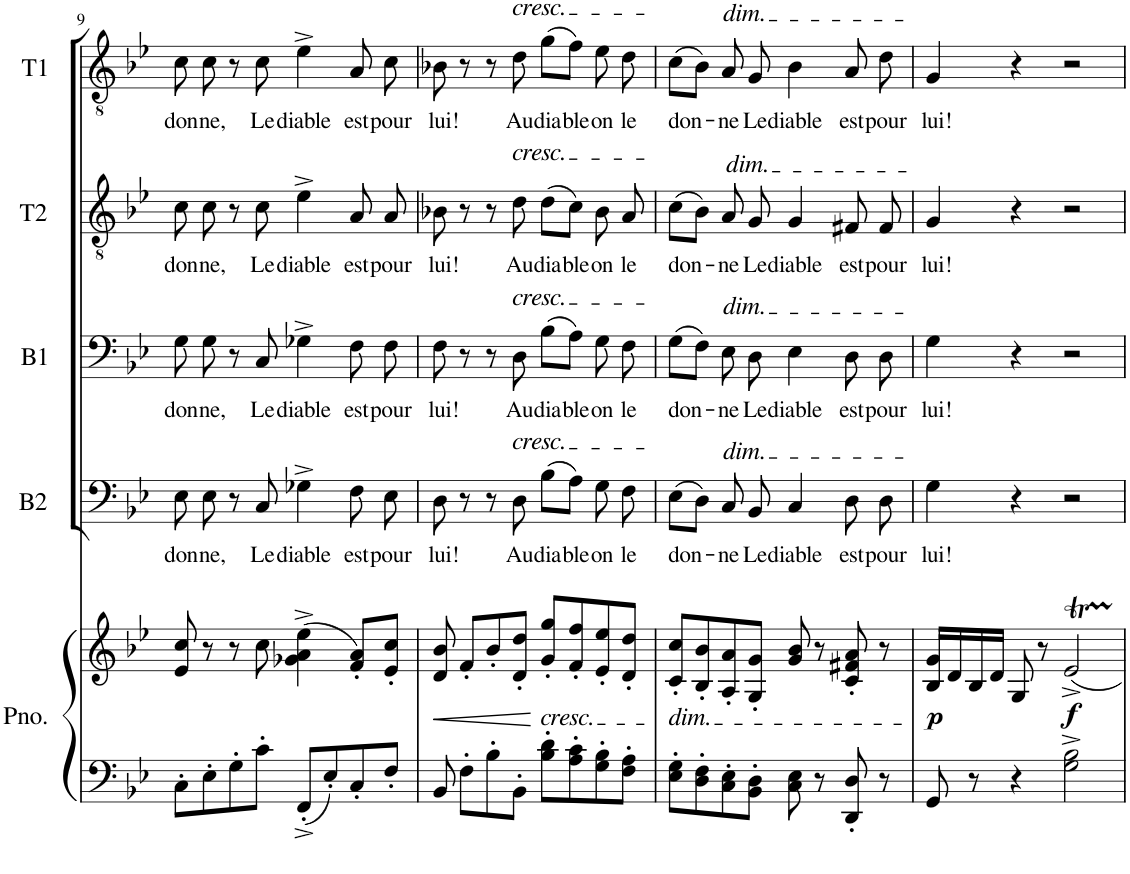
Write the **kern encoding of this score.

**kern	**kern	**dynam	**kern	**text	**kern	**text	**kern	**text	**kern	**text
*part5	*part5	*part5	*part4	*part4	*part3	*part3	*part2	*part2	*part1	*part1
*staff6	*staff5	*staff5/6	*staff4	*staff4	*staff3	*staff3	*staff2	*staff2	*staff1	*staff1
*I"Piano	*	*	*I"Basse 2	*	*I"Basse 1	*	*I"Tenor 2	*	*I"Tenor 1	*
*I'Pno.	*	*	*I'B2	*	*I'B1	*	*I'T2	*	*I'T1	*
!!LO:PB:g=z
*clefF4	*clefG2	*	*clefF4	*	*clefF4	*	*clefGv2	*	*clefGv2	*
*k[b-e-]	*k[b-e-]	*	*k[b-e-]	*	*k[b-e-]	*	*k[b-e-]	*	*k[b-e-]	*
*M4/4	*M4/4	*	*M4/4	*	*M4/4	*	*M4/4	*	*M4/4	*
*met(c)	*met(c)	*	*met(c)	*	*met(c)	*	*met(c)	*	*met(c)	*
=9	=9	=9	=9	=9	=9	=9	=9	=9	=9	=9
!	!	!	!	!LO:LY:b	!	!LO:LY:b	!	!LO:LY:b	!	!LO:LY:b
8C'\L	8e-/ 8cc/	.	8E-\	don-	8G\	don-	8c\	don-	8c\	don-
!	!	!	!	!LO:LY:b	!	!LO:LY:b	!	!LO:LY:b	!	!LO:LY:b
8E-'\	8r	.	8E-\	-ne,	8G\	-ne,	8c\	-ne,	8c\	-ne,
8G'\	8r	.	8r	.	8r	.	8r	.	8r	.
!	!	!	!	!LO:LY:b	!	!LO:LY:b	!	!LO:LY:b	!	!LO:LY:b
8c'\J	8cc\	.	8C/	Le	8C/	Le	8c\	Le	8c\	Le
!	!	!	!	!LO:LY:b	!	!LO:LY:b	!	!LO:LY:b	!	!LO:LY:b
8FF'^/L	(4g-X\^ 4a\^ 4ee-\^	.	4G-X^\	diable	4G-X^\	diable	4e-^\	diable	4e-^\	diable
8E-'/	.	.	.	.	.	.	.	.	.	.
!	!	!	!	!LO:LY:b	!	!LO:LY:b	!	!LO:LY:b	!	!LO:LY:b
8C'/	8f/' 8a/'L)	.	8F\	est	8F\	est	8A/	est	8A/	est
!	!	!	!	!LO:LY:b	!	!LO:LY:b	!	!LO:LY:b	!	!LO:LY:b
8F'/J	8e-/' 8cc/'J	.	8E-\	pour	8F\	pour	8A/	pour	8c\	pour
=10	=10	=10	=10	=10	=10	=10	=10	=10	=10	=10
!	!	!LO:HP:b	!	!LO:LY:b	!	!LO:LY:b	!	!LO:LY:b	!	!LO:LY:b
8BB-/	8d/ 8b-/	<	8D\	lui!	8F\	lui!	8B-X\	lui!	8B-X\	lui!
8F'\L	8f'/L	.	8r	.	8r	.	8r	.	8r	.
8B-'\	8b-'/	.	8r	.	8r	.	8r	.	8r	.
!	!	!	!	!	!	!	!	!	!LO:TX:a:i:t=cresc.	!
!	!	!	!	!	!	!	!LO:TX:a:i:t=cresc.	!	!	!
!	!	!	!	!	!LO:TX:a:i:t=cresc.	!	!	!	!	!
!	!	!	!LO:TX:a:i:t=cresc.	!	!	!	!	!	!	!
!	!	!	!	!LO:LY:b	!	!LO:LY:b	!	!LO:LY:b	!	!LO:LY:b
8BB-'\J	8d/' 8dd/'J	.	8D\	Au	8D\	Au	8d\	Au	8d\	Au
!	!LO:TX:b:i:t=cresc.	!	!	!	!	!	!	!	!	!
!	!	!	!	!LO:LY:b	!	!LO:LY:b	!	!LO:LY:b	!	!LO:LY:b
8B-\' 8d\'L	8g/' 8gg/'L	[	(8B-\L	dia-	(8B-\L	dia-	(8d\L	dia-	(8g\L	dia-
!	!	!	!	!LO:LY:b	!	!LO:LY:b	!	!LO:LY:b	!	!LO:LY:b
8A\' 8c\'	8f/' 8ff/'	.	8A\J)	-ble	8A\J)	-ble	8c\J)	-ble	8f\J)	-ble
!	!	!	!	!LO:LY:b	!	!LO:LY:b	!	!LO:LY:b	!	!LO:LY:b
8G\' 8B-\'	8e-/' 8ee-/'	.	8G\	on	8G\	on	8B-\	on	8e-\	on
!	!	!	!	!LO:LY:b	!	!LO:LY:b	!	!LO:LY:b	!	!LO:LY:b
8F\' 8A\'J	8d/' 8dd/'J	.	8F\	le	8F\	le	8A/	le	8d\	le
=11	=11	=11	=11	=11	=11	=11	=11	=11	=11	=11
!	!LO:TX:b:i:t=dim.	!	!	!	!	!	!	!	!	!
!	!	!	!	!LO:LY:b	!	!LO:LY:b	!	!LO:LY:b	!	!LO:LY:b
8E-\' 8G\'L	8c/' 8cc/'L	.	(8E-\L	don-	(8G\L	don-	(8c\L	don-	(8c\L	don-
8D\' 8F\'	8B-/' 8b-/'	.	8D\J)	.	8F\J)	.	8B-\J)	.	8B-\J)	.
!	!	!	!	!	!	!	!	!	!LO:TX:a:i:t=dim.	!
!	!	!	!	!	!	!	!LO:TX:a:i:t=dim.	!	!	!
!	!	!	!	!	!LO:TX:a:i:t=dim.	!	!	!	!	!
!	!	!	!LO:TX:a:i:t=dim.	!	!	!	!	!	!	!
!	!	!	!	!LO:LY:b	!	!LO:LY:b	!	!LO:LY:b	!	!LO:LY:b
8C\' 8E-\'	8A/' 8a/'	.	8C/	-ne	8E-\	-ne	8A/	-ne	8A/	-ne
!	!	!	!	!LO:LY:b	!	!LO:LY:b	!	!LO:LY:b	!	!LO:LY:b
8BB-\' 8D\'J	8G/' 8g/'J	.	8BB-/	Le	8D\	Le	8G/	Le	8G/	Le
!	!	!	!	!LO:LY:b	!	!LO:LY:b	!	!LO:LY:b	!	!LO:LY:b
8C\ 8E-\	8g/ 8b-/	.	4C/	diable	4E-\	diable	4G/	diable	4B-\	diable
8r	8r	.	.	.	.	.	.	.	.	.
!	!	!	!	!LO:LY:b	!	!LO:LY:b	!	!LO:LY:b	!	!LO:LY:b
8DD/' 8D/'	8c/' 8f#X/' 8a/'	.	8D\	est	8D\	est	8F#X/	est	8A/	est
!	!	!	!	!LO:LY:b	!	!LO:LY:b	!	!LO:LY:b	!	!LO:LY:b
8r	8r	.	8D\	pour	8D\	pour	8F#/	pour	8d\	pour
=12	=12	=12	=12	=12	=12	=12	=12	=12	=12	=12
!	!	!LO:DY:b	!	!LO:LY:b	!	!LO:LY:b	!	!LO:LY:b	!	!LO:LY:b
8GG/	16B-/ 16g/LL	p	4G\	lui!	4G\	lui!	4G/	lui!	4G/	lui!
.	16d/	.	.	.	.	.	.	.	.	.
8r	16B-/	.	.	.	.	.	.	.	.	.
.	16d/JJ	.	.	.	.	.	.	.	.	.
4r	8G/	.	4r	.	4r	.	4r	.	4r	.
.	8r	.	.	.	.	.	.	.	.	.
!	!	!LO:DY:b	!	!	!	!	!	!	!	!
2G\^ 2B-\^	2e-T^/	f	2r	.	2r	.	2r	.	2r	.
=	=	=	=	=	=	=	=	=	=	=
*-	*-	*-	*-	*-	*-	*-	*-	*-	*-	*-
